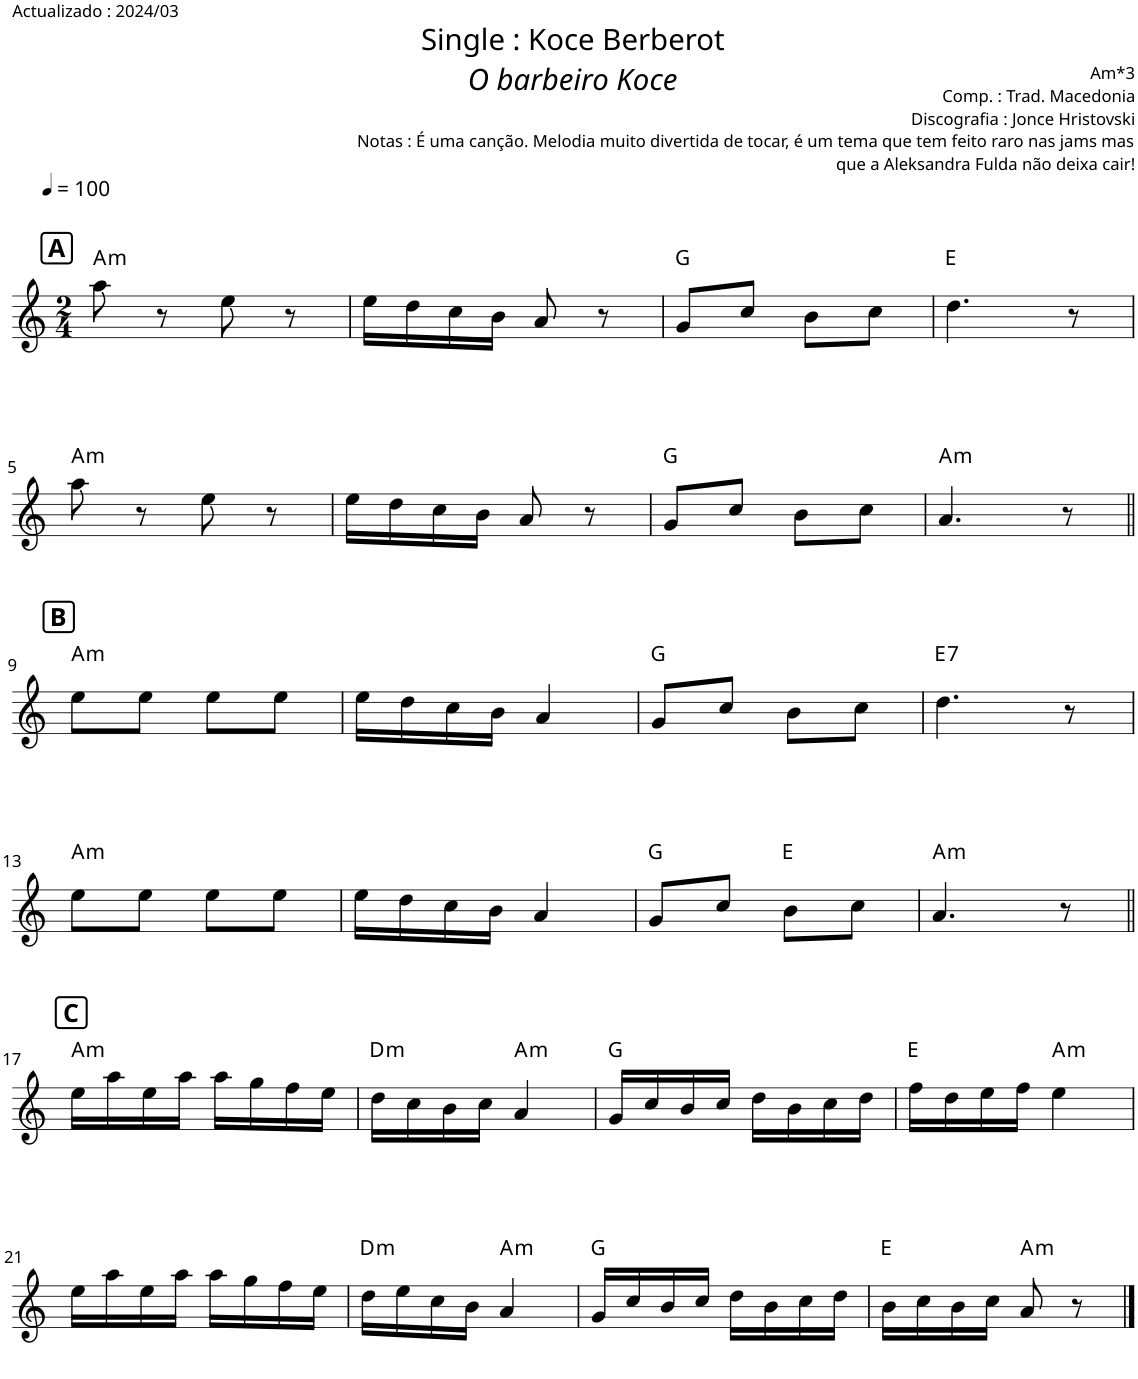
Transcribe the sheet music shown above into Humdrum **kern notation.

**kern	**harte
*part1	*part1
*staff1	*
*I"Piano	*
*I'Pno.	*
*clefG2	*
*k[]	*
*M2/4	*
*MM100	*
!!LO:REH:place=s1:a:B:cj:fs=12:t=A
=1	=1
!	!LO:H:kt=m
8aa\	A:min
8r	.
8ee\	.
8r	.
=2	=2
16ee\LL	.
16dd\	.
16cc\	.
16b\JJ	.
8a/	.
8r	.
=3	=3
8g/L	G:maj
8cc/J	.
8b\L	.
8cc\J	.
=4	=4
4.dd\	E:maj
8r	.
!!LO:LB:g=z
=5	=5
!	!LO:H:kt=m
8aa\	A:min
8r	.
8ee\	.
8r	.
=6	=6
16ee\LL	.
16dd\	.
16cc\	.
16b\JJ	.
8a/	.
8r	.
=7	=7
8g/L	G:maj
8cc/J	.
8b\L	.
8cc\J	.
=8	=8
!	!LO:H:kt=m
4.a/	A:min
8r	.
!!LO:LB:g=z
!!LO:REH:place=s1:a:B:cj:fs=12:t=B
=9||	=9||
!	!LO:H:kt=m
8ee\L	A:min
8ee\J	.
8ee\L	.
8ee\J	.
=10	=10
16ee\LL	.
16dd\	.
16cc\	.
16b\JJ	.
4a/	.
=11	=11
8g/L	G:maj
8cc/J	.
8b\L	.
8cc\J	.
=12	=12
!	!LO:H:kt=7
4.dd\	E:7
8r	.
!!LO:LB:g=z
=13	=13
!	!LO:H:kt=m
8ee\L	A:min
8ee\J	.
8ee\L	.
8ee\J	.
=14	=14
16ee\LL	.
16dd\	.
16cc\	.
16b\JJ	.
4a/	.
=15	=15
8g/L	G:maj
8cc/J	.
8b\L	E:maj
8cc\J	.
=16	=16
!	!LO:H:kt=m
4.a/	A:min
8r	.
!!LO:LB:g=z
!!LO:REH:place=s1:a:B:cj:fs=12:t=C
=17||	=17||
!	!LO:H:kt=m
16ee\LL	A:min
16aa\	.
16ee\	.
16aa\JJ	.
16aa\LL	.
16gg\	.
16ff\	.
16ee\JJ	.
=18	=18
!	!LO:H:kt=m
16dd\LL	D:min
16cc\	.
16b\	.
16cc\JJ	.
!	!LO:H:kt=m
4a/	A:min
=19	=19
16g/LL	G:maj
16cc/	.
16b/	.
16cc/JJ	.
16dd\LL	.
16b\	.
16cc\	.
16dd\JJ	.
=20	=20
16ff\LL	E:maj
16dd\	.
16ee\	.
16ff\JJ	.
!	!LO:H:kt=m
4ee\	A:min
!!LO:LB:g=z
=21	=21
16ee\LL	.
16aa\	.
16ee\	.
16aa\JJ	.
16aa\LL	.
16ggn\	.
16ff\	.
16ee\JJ	.
=22	=22
!	!LO:H:kt=m
16dd\LL	D:min
16ee\	.
16cc\	.
16b\JJ	.
!	!LO:H:kt=m
4a/	A:min
=23	=23
16g/LL	G:maj
16cc/	.
16b/	.
16cc/JJ	.
16dd\LL	.
16b\	.
16cc\	.
16dd\JJ	.
=24	=24
16b\LL	E:maj
16cc\	.
16b\	.
16cc\JJ	.
!	!LO:H:kt=m
8a/	A:min
8r	.
==	==
*-	*-
